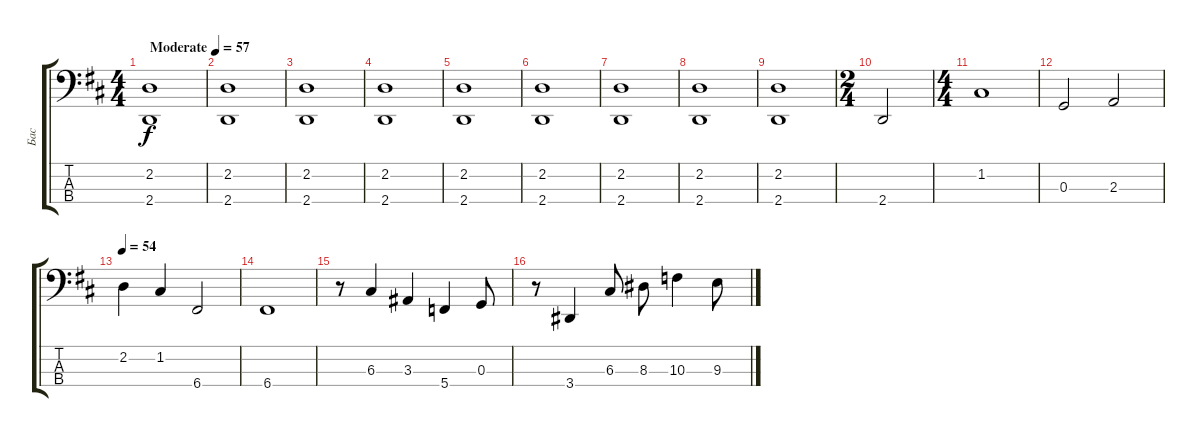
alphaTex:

\track ("Бас" "Бас") {instrument electricbassfinger}
\staff {score tabs}
\tuning (F2 C2 G1 C1) {hide}
\ts (4 4)
\tempo (57 "Moderate")
\clef f4
\ks d
(2.2 2.4).1{dy f instrument electricbassfinger} |
(2.2 2.4).1 |
(2.2 2.4).1 |
(2.2 2.4).1 |
(2.2 2.4).1 |
(2.2 2.4).1 |
(2.2 2.4).1 |
(2.2 2.4).1 |
(2.2 2.4).1 |
\ts (2 4)
2.4.2 |
\ts (4 4)
1.2.1 |
0.3.2 2.3.2 |
\tempo 54
2.2.4 1.2.4 6.4.2 |
6.4.1 |
r.8 6.3.4 3.3.4 5.4.4 0.3.8 |
r.8 3.4.4 6.3.8 8.3.8 10.3.4 9.3.8
